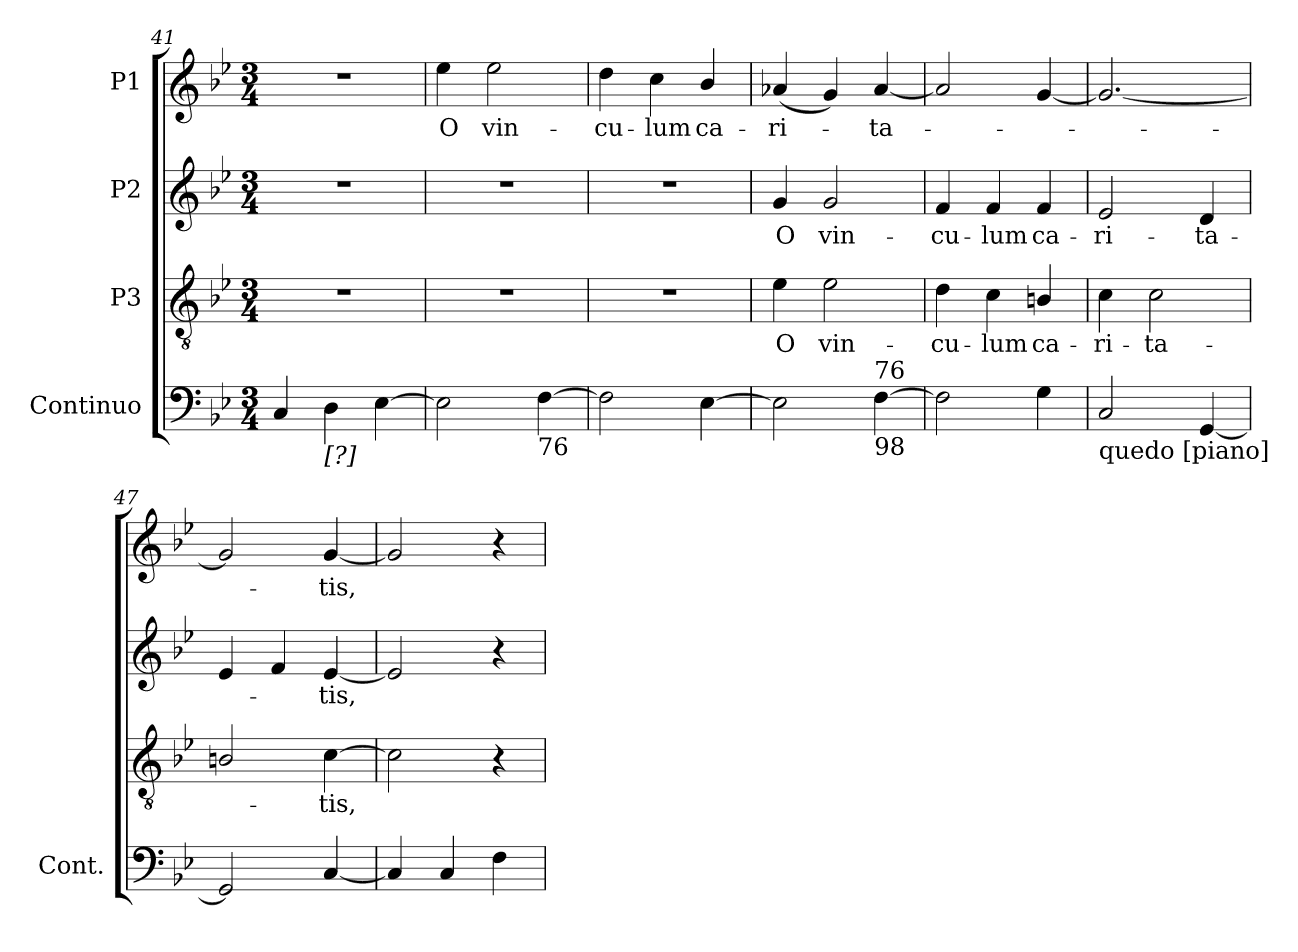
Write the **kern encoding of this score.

**kern	**kern	**text	**kern	**text	**kern	**text
*part4	*part3	*part3	*part2	*part2	*part1	*part1
*staff4	*staff3	*staff3	*staff2	*staff2	*staff1	*staff1
*I"Continuo	*I"P3	*	*I"P2	*	*I"P1	*
*I'Cont.	*	*	*	*	*	*
*clefF4	*clefGv2	*	*clefG2	*	*clefG2	*
*	*ITrd7c12	*	*	*	*	*
*k[b-e-]	*k[b-e-]	*	*k[b-e-]	*	*k[b-e-]	*
*B-:	*B-:	*	*B-:	*	*B-:	*
*M3/4	*M3/4	*	*M3/4	*	*M3/4	*
=41	=41	=41	=41	=41	=41	=41
!	!LO:N:vis=1	!	!LO:N:vis=1	!	!LO:N:vis=1	!
4Ci/	2.r	.	2.r	.	2.r	.
!LO:TX:b:t=[?]	!	!	!	!	!	!
4Di\	.	.	.	.	.	.
[4E-i\	.	.	.	.	.	.
=42	=42	=42	=42	=42	=42	=42
!	!LO:N:vis=1	!	!LO:N:vis=1	!	!	!
!	!	!	!	!	!	!LO:LY:b:color=#000000
2E-i\]	2.r	.	2.r	.	4ee-i\	O
!	!	!	!	!	!	!LO:LY:b:color=#000000
.	.	.	.	.	2ee-i\	vin-
!LO:TX:b:t=76	!	!	!	!	!	!
[4Fi\	.	.	.	.	.	.
=43	=43	=43	=43	=43	=43	=43
!	!LO:N:vis=1	!	!LO:N:vis=1	!	!	!
!	!	!	!	!	!	!LO:LY:b:color=#000000
2Fi\]	2.r	.	2.r	.	4ddi\	-cu-
!	!	!	!	!	!	!LO:LY:b:color=#000000
.	.	.	.	.	4cci\	-lum
!	!	!	!	!	!	!LO:LY:b:color=#000000
[4E-i\	.	.	.	.	4b-i/	ca-
=44	=44	=44	=44	=44	=44	=44
!	!	!LO:LY:b:color=#000000	!	!	!	!
!	!	!	!	!LO:LY:b:color=#000000	!	!
!	!	!	!	!	!	!LO:LY:b:color=#000000
2E-i\]	4E-i\	O	4gi/	O	(4a-Xi/	-ri-
!	!	!LO:LY:b:color=#000000	!	!	!	!
!	!	!	!	!LO:LY:b:color=#000000	!	!
.	2E-i\	vin-	2gi/	vin-	4gi/)	.
!LO:TX:b:t=98	!	!	!	!	!	!
!LO:TX:t=76	!	!	!	!	!	!
!	!	!	!	!	!	!LO:LY:b:color=#000000
[4Fi\	.	.	.	.	[4a-i/	-ta-
=45	=45	=45	=45	=45	=45	=45
!	!	!LO:LY:b:color=#000000	!	!	!	!
!	!	!	!	!LO:LY:b:color=#000000	!	!
2Fi\]	4Di\	-cu-	4fi/	-cu-	2a-i/]	.
!	!	!LO:LY:b:color=#000000	!	!	!	!
!	!	!	!	!LO:LY:b:color=#000000	!	!
.	4Ci\	-lum	4fi/	-lum	.	.
!	!	!LO:LY:b:color=#000000	!	!	!	!
!	!	!	!	!LO:LY:b:color=#000000	!	!
4Gi\	4BBni/	ca-	4fi/	ca-	[4gi/	.
!!LO:LB:g=z
=46	=46	=46	=46	=46	=46	=46
!	!	!LO:LY:b:color=#000000	!	!	!	!
!LO:TX:b:t=quedo [piano]	!	!	!	!	!	!
!	!	!	!	!LO:LY:b:color=#000000	!	!
2Ci/	4Ci\	-ri-	2e-i/	-ri-	2.gi/_	.
!	!	!LO:LY:b:color=#000000	!	!	!	!
.	2Ci\	-ta-	.	.	.	.
!	!	!	!	!LO:LY:b:color=#000000	!	!
[4GGi/	.	.	4di/	-ta-	.	.
=47	=47	=47	=47	=47	=47	=47
2GGi/]	2BBni/	.	4e-i/	.	2gi/]	.
.	.	.	4fi/	.	.	.
!	!	!LO:LY:b:color=#000000	!	!	!	!
!	!	!	!	!LO:LY:b:color=#000000	!	!
!	!	!	!	!	!	!LO:LY:b:color=#000000
[4Ci/	[4Ci\	-tis,	[4e-i/	-tis,	[4gi/	-tis,
=48	=48	=48	=48	=48	=48	=48
4Ci/]	2Ci\]	.	2e-i/]	.	2gi/]	.
4Ci/	.	.	.	.	.	.
4Fi\	4r	.	4r	.	4r	.
=	=	=	=	=	=	=
*-	*-	*-	*-	*-	*-	*-
